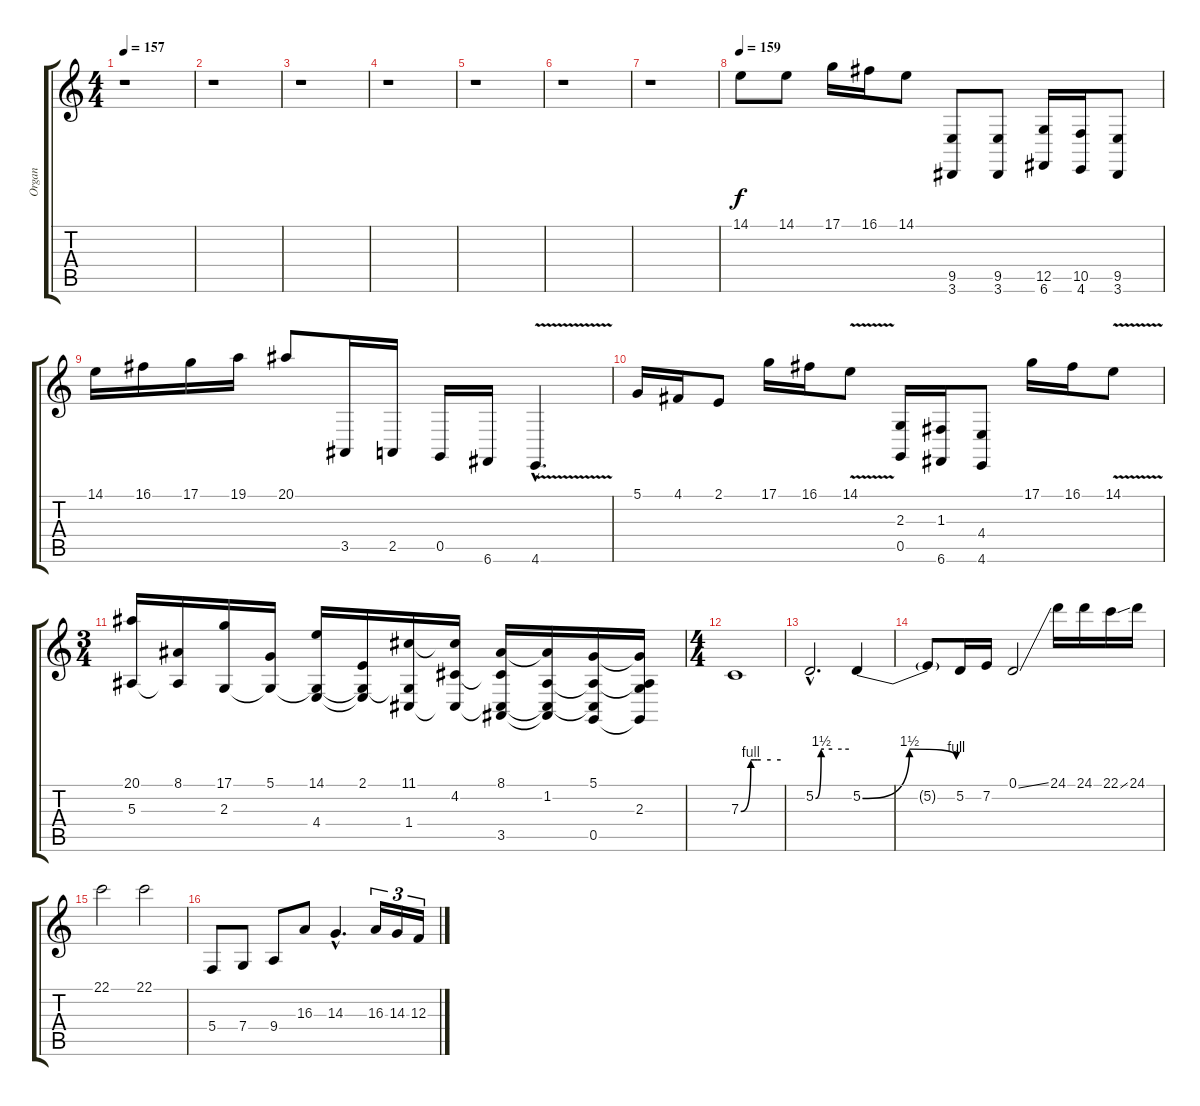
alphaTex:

\track ("Organ" "Organ") {instrument lead1square}
\staff {score tabs}
\tuning (D4 A3 F3 C3 G2 C2) {hide}
\ts (4 4)
\tempo 157
\clef g2
\ks c
r.1{dy f} |
r.1 |
r.1 |
r.1 |
r.1 |
r.1 |
r.1 |
\tempo 159
14.1.8{volume 13 balance 1 instrument honkytonkpiano} 14.1.8 17.1.16 16.1.16 14.1.8 (9.5 3.6).8{volume 9 balance 16 instrument timpani} (9.5 3.6).8 (12.5 6.6).16 (10.5 4.6).16 (9.5 3.6).8 |
14.1.16{volume 7 balance 0 instrument xylophone} 16.1.16 17.1.16 19.1.16 20.1.8 3.5.16{volume 11 balance 15 instrument synthbrass1} 2.5.16 0.5.16 6.6.16 4.6{v hac}.4{d} |
5.1.16{volume 13 balance 0 instrument lead1square} 4.1.16 2.1.8 17.1.16{volume 11 balance 16 instrument lead5charang} 16.1.16 14.1{v}.8 (2.3 0.5).16{volume 16 balance 0 instrument lead2sawtooth} (1.3 6.6).16 (4.4 4.6).8 17.1.16{volume 13 balance 16 instrument celesta} 16.1.16 14.1{v}.8 |
\ts (3 4)
(20.1 5.3).16{volume 11 balance 15 instrument brightacousticpiano} (8.1 5.3{t}).16 (17.1 2.3).16 (5.1 2.3{t}).16 (14.1 2.3{t} 4.4).16 (2.1 2.3{t} 4.4{t}).16 (11.1 2.3{t} 1.4).16 (11.1{t} 4.2 1.4{t}).16 (8.1 4.2{t} 1.4{t} 3.5).16 (8.1{t} 1.2 1.4{t} 3.5{t}).16 (5.1 1.2{t} 1.4{t} 0.5).16 (5.1{t} 1.2{t} 2.3 0.5{t}).16 |
\ts (4 4)
7.3{be (custom 0 0 15 4 20 4 25 4 30 4 45 4 60 4)}.1{volume 12 balance 8 instrument clarinet} |
5.2{be (custom 0 0 10 6 15 6 30 6 60 6) hac}.2{d} 5.2{be (bendrelease 0 0 15 6 30 6 60 4)}.4 |
5.2{t}.8 5.2.16 7.2.16 0.1{ss}.2 24.1.16 24.1.16 22.1{ss}.16 24.1.16 |
22.1.2 22.1.2 |
5.4.8 7.4.8 9.4.8 16.3.8 14.3{hac}.4{d} 16.3.16{tu (3 2)} 14.3.16{tu (3 2)} 12.3.16{tu (3 2)}
